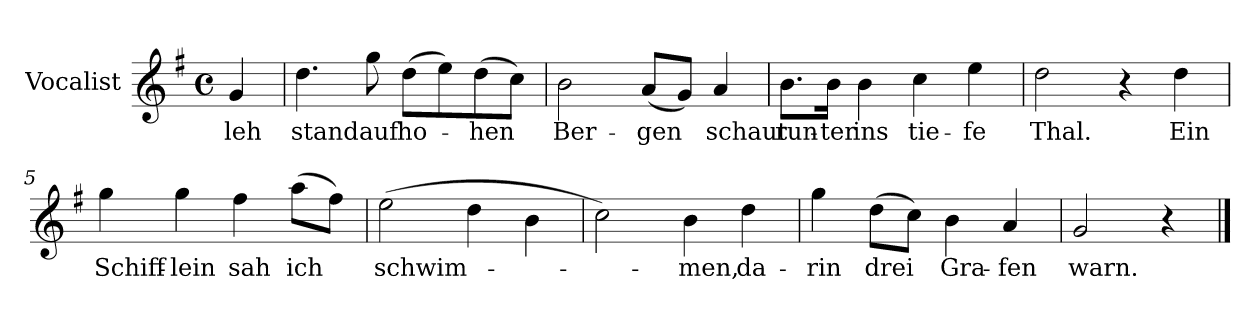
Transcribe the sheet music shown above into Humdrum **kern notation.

**kern	**text
*part1	*part1
*staff1	*staff1
*I"Vocalist	*
*k[f#]	*
*G:	*
*M4/4	*
*met(c)	*
=	=
4g	leh
=1	=1
4.dd	stand
8gg	auf
(8ddL	ho-
8ee)	.
(8dd	-hen
8ccJ)	.
=2	=2
2b	Ber-
(8aL	-gen
8gJ)	.
4a	schaut
=3	=3
8.bL	run-
16bJk	-ter
4b	ins
4cc	tie-
4ee	-fe
=4	=4
2dd	Thal.
4r	.
4dd	Ein
=5	=5
4gg	Schiff-
4gg	-lein
4ff#	sah
(8aaL	ich
8ff#J)	.
=6	=6
(2ee	schwim-
4dd	.
4b	.
=7	=7
2cc)	.
4b	-men,
4dd	da-
=8	=8
4gg	-rin
(8ddL	drei
8ccJ)	.
4b	Gra-
4a	-fen
=9	=9
2g	warn.
4r	.
==	==
*-	*-
